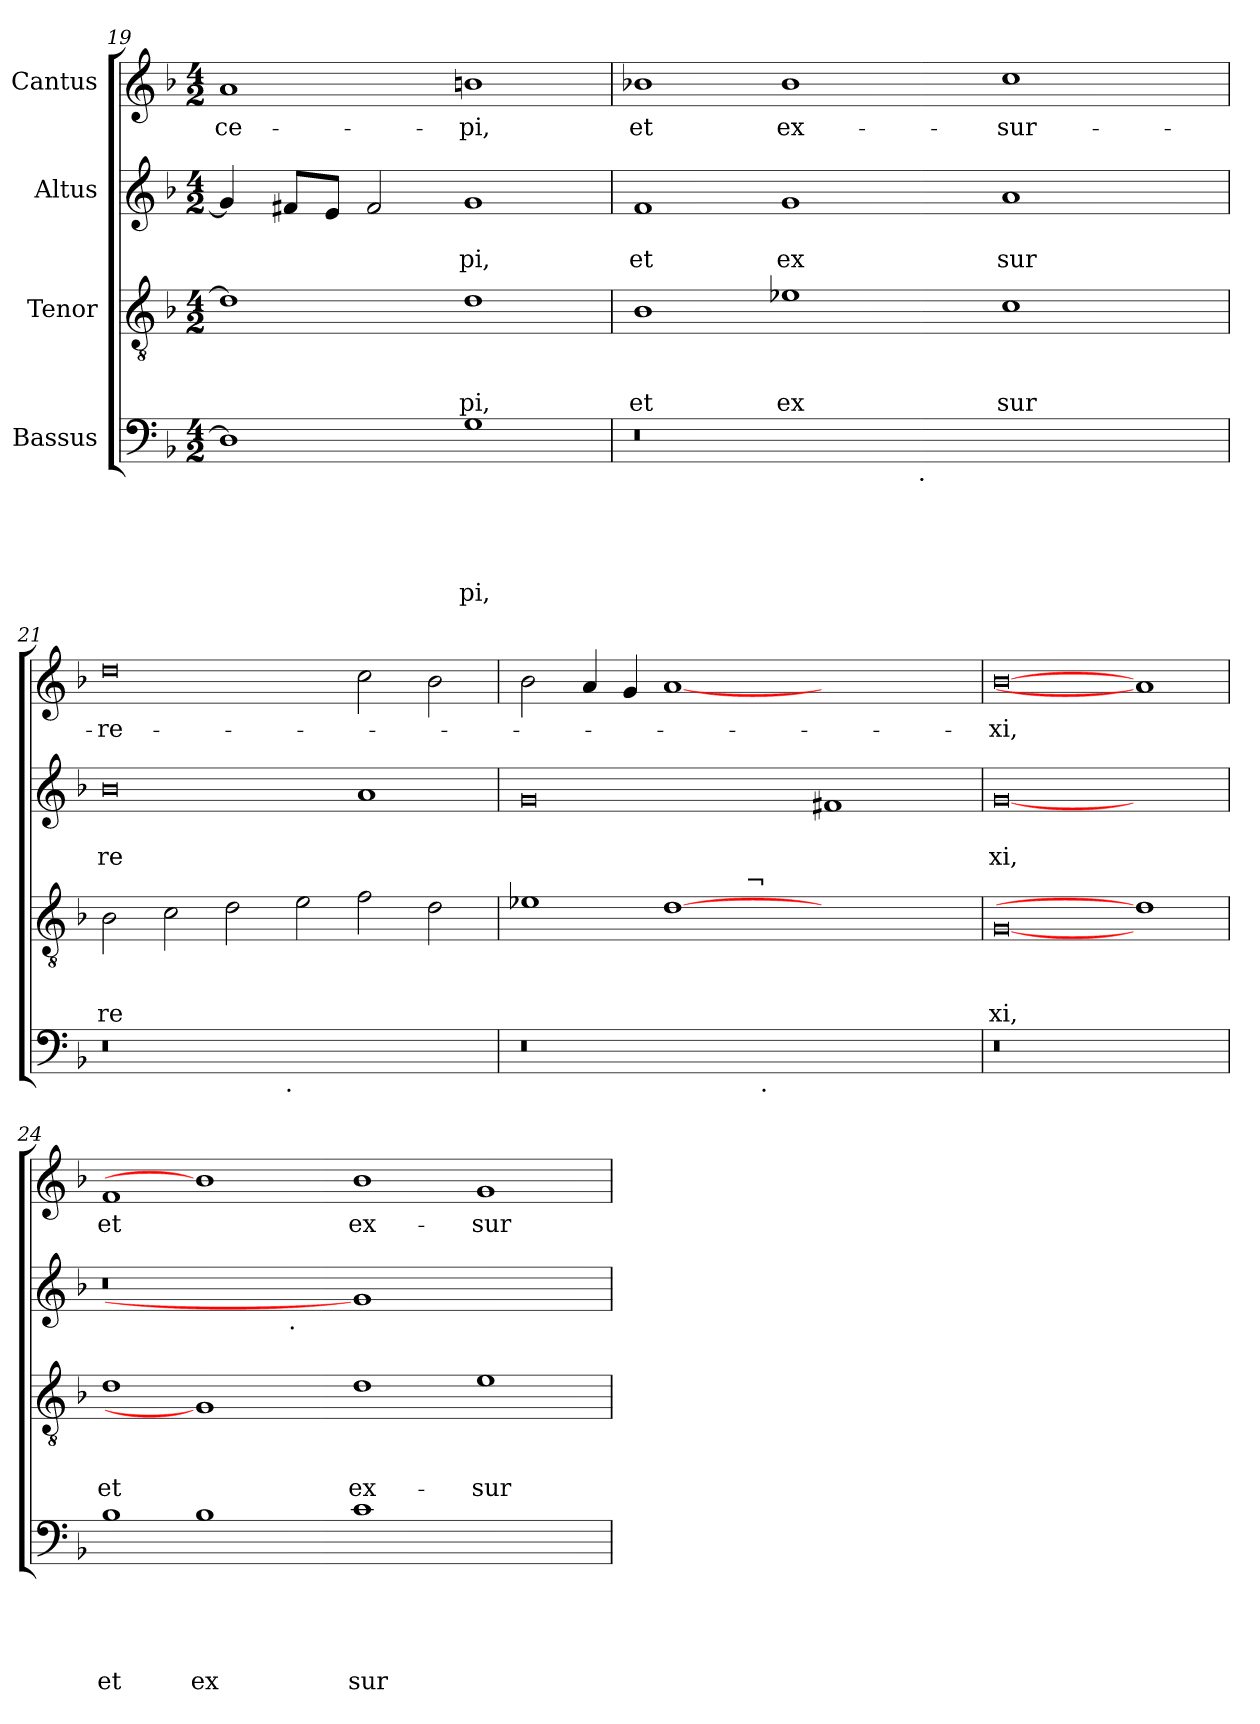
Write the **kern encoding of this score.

**kern	**text	**text	**text	**text	**text	**kern	**text	**text	**text	**kern	**text	**text	**kern	**text
*part4	*part4	*part4	*part4	*part4	*part4	*part3	*part3	*part3	*part3	*part2	*part2	*part2	*part1	*part1
*staff4	*staff4	*staff4	*staff4	*staff4	*staff4	*staff3	*staff3	*staff3	*staff3	*staff2	*staff2	*staff2	*staff1	*staff1
*I"Bassus	*	*	*	*	*	*I"Tenor	*	*	*	*I"Altus	*	*	*I"Cantus	*
*clefF4	*	*	*	*	*	*clefGv2	*	*	*	*clefG2	*	*	*clefG2	*
*k[b-]	*	*	*	*	*	*k[b-]	*	*	*	*k[b-]	*	*	*k[b-]	*
*F:	*	*	*	*	*	*F:	*	*	*	*F:	*	*	*F:	*
*M4/2	*	*	*	*	*	*M4/2	*	*	*	*M4/2	*	*	*M4/2	*
=19	=19	=19	=19	=19	=19	=19	=19	=19	=19	=19	=19	=19	=19	=19
!	!	!	!	!	!	!	!	!	!	!	!	!	!	!LO:LY:b
1D]	.	.	.	.	.	1d]	.	.	.	4g/]	.	.	1a	ce-
.	.	.	.	.	.	.	.	.	.	8f#X/L	.	.	.	.
.	.	.	.	.	.	.	.	.	.	8e/J	.	.	.	.
.	.	.	.	.	.	.	.	.	.	2f#/	.	.	.	.
!	!	!	!	!	!LO:LY:b	!	!	!	!LO:LY:b	!	!	!LO:LY:b	!	!LO:LY:b
1G	.	.	.	.	pi,	1d	.	.	pi,	1g	.	pi,	1bn	-pi,
=20	=20	=20	=20	=20	=20	=20	=20	=20	=20	=20	=20	=20	=20	=20
!	!	!	!	!	!	!	!	!	!LO:LY:b	!	!	!LO:LY:b	!	!LO:LY:b
*^	*	*	*	*	*	*	*	*	*	*	*	*	*	*
0r	1ryy	.	.	.	.	.	1B-	.	.	et	1f	.	et	1b-X	et
!	!	!	!	!	!	!	!	!	!	!LO:LY:b	!	!	!LO:LY:b	!	!LO:LY:b
.	2ryy	.	.	.	.	.	1e-X	.	.	ex	1g	.	ex	1b-	ex-
.	16..ryy	.	.	.	.	.	.	.	.	.	.	.	.	.	.
!	!LO:TX:b:t=.	!	!	!	!	!	!	!	!	!	!	!	!	!	!
.	1ryy	.	.	.	.	.	.	.	.	.	.	.	.	.	.
!	!	!	!	!	!	!	!	!	!	!LO:LY:b	!	!	!LO:LY:b	!	!LO:LY:b
1ryy	.	.	.	.	.	.	1c	.	.	sur	1a	.	sur	1cc	-sur-
.	4ryy	.	.	.	.	.	.	.	.	.	.	.	.	.	.
.	8ryy	.	.	.	.	.	.	.	.	.	.	.	.	.	.
.	64ryy	.	.	.	.	.	.	.	.	.	.	.	.	.	.
=21	=21	=21	=21	=21	=21	=21	=21	=21	=21	=21	=21	=21	=21	=21	=21
!	!	!	!	!	!	!	!	!	!	!LO:LY:b	!	!	!LO:LY:b	!	!LO:LY:b
0r	1ryy	.	.	.	.	.	2B-\	.	.	re	0b-	.	re	0dd	-re-
.	.	.	.	.	.	.	2c\	.	.	.	.	.	.	.	.
.	4...ryy	.	.	.	.	.	2d\	.	.	.	.	.	.	.	.
!	!LO:TX:b:t=.	!	!	!	!	!	!	!	!	!	!	!	!	!	!
.	1ryy	.	.	.	.	.	.	.	.	.	.	.	.	.	.
.	.	.	.	.	.	.	2e\	.	.	.	.	.	.	.	.
1ryy	.	.	.	.	.	.	2f\	.	.	.	1a	.	.	2cc\	.
.	2ryy	.	.	.	.	.	.	.	.	.	.	.	.	.	.
.	.	.	.	.	.	.	2d\	.	.	.	.	.	.	2b-\	.
.	32ryy	.	.	.	.	.	.	.	.	.	.	.	.	.	.
=22	=22	=22	=22	=22	=22	=22	=22	=22	=22	=22	=22	=22	=22	=22	=22
!	!	!	!	!	!	!	!LO:TX:a:t=¬	!	!	!	!	!	!	!	!
*	*	*	*	*	*	*	*^	*	*	*	*	*	*	*	*
0r	1ryy	.	.	.	.	.	1e-X	1ryy	.	.	.	0g	.	.	2b-\	.
.	.	.	.	.	.	.	.	.	.	.	.	.	.	.	4a/	.
.	.	.	.	.	.	.	.	.	.	.	.	.	.	.	4g/	.
.	4...ryy	.	.	.	.	.	[1d	4ryy	.	.	.	.	.	.	[1a	.
.	.	.	.	.	.	.	.	8ryy	.	.	.	.	.	.	.	.
.	.	.	.	.	.	.	.	32.ryy	.	.	.	.	.	.	.	.
!	!	!	!	!	!	!	!	!LO:TX:a:t=¬	!	!	!	!	!	!	!	!
.	.	.	.	.	.	.	.	1ryy	.	.	.	.	.	.	.	.
!	!LO:TX:b:t=.	!	!	!	!	!	!	!	!	!	!	!	!	!	!	!
.	1ryy	.	.	.	.	.	.	.	.	.	.	.	.	.	.	.
1ryy	.	.	.	.	.	.	1ryy	.	.	.	.	1f#X	.	.	1ryy	.
.	.	.	.	.	.	.	.	2ryy	.	.	.	.	.	.	.	.
.	2ryy	.	.	.	.	.	.	.	.	.	.	.	.	.	.	.
.	.	.	.	.	.	.	.	16ryy	.	.	.	.	.	.	.	.
.	32ryy	.	.	.	.	.	.	.	.	.	.	.	.	.	.	.
.	.	.	.	.	.	.	.	64ryy	.	.	.	.	.	.	.	.
=23	=23	=23	=23	=23	=23	=23	=23	=23	=23	=23	=23	=23	=23	=23	=23	=23
!	!	!	!	!	!	!	!	!	!	!	!LO:LY:b	!	!	!LO:LY:b	!	!LO:LY:b
*v	*v	*	*	*	*	*	*	*	*	*	*	*	*	*	*	*
*	*	*	*	*	*	*v	*v	*	*	*	*	*	*	*	*
0r	.	.	.	.	.	[0G	.	.	xi,	[0g	.	xi,	[0b-	-xi,
1ryy	.	.	.	.	.	1d]	.	.	.	1ryy	.	.	1a]	.
!!LO:LB:g=z
=24	=24	=24	=24	=24	=24	=24	=24	=24	=24	=24	=24	=24	=24	=24
!	!	!	!	!	!LO:LY:b	!	!	!	!LO:LY:b	!	!	!	!	!LO:LY:b
*	*	*	*	*	*	*	*	*	*	*^	*	*	*	*
1B-	.	.	.	.	et	1d	.	.	et	0r	1ryy	.	.	1f	et
!	!	!	!	!	!LO:LY:b	!	!	!	!	!	!	!	!	!	!
1B-	.	.	.	.	ex	1G]	.	.	.	.	4ryy	.	.	1b-]	.
.	.	.	.	.	.	.	.	.	.	.	8ryy	.	.	.	.
.	.	.	.	.	.	.	.	.	.	.	16ryy	.	.	.	.
.	.	.	.	.	.	.	.	.	.	.	64ryy	.	.	.	.
!	!	!	!	!	!	!	!	!	!	!	!LO:TX:b:t=.	!	!	!	!
.	.	.	.	.	.	.	.	.	.	.	1ryy	.	.	.	.
!	!	!	!	!	!LO:LY:b	!	!	!	!LO:LY:b	!	!	!	!	!	!LO:LY:b
1c	.	.	.	.	sur	1d	.	.	ex-	1g]	.	.	.	1b-	ex-
.	.	.	.	.	.	.	.	.	.	.	1ryy	.	.	.	.
!	!	!	!	!	!	!	!	!	!LO:LY:b	!	!	!	!	!	!LO:LY:b
1ryy	.	.	.	.	.	1e	.	.	-sur-	1ryy	.	.	.	1g	-sur-
.	.	.	.	.	.	.	.	.	.	.	2ryy	.	.	.	.
.	.	.	.	.	.	.	.	.	.	.	32.ryy	.	.	.	.
*	*	*	*	*	*	*	*	*	*	*v	*v	*	*	*	*
=	=	=	=	=	=	=	=	=	=	=	=	=	=	=
*-	*-	*-	*-	*-	*-	*-	*-	*-	*-	*-	*-	*-	*-	*-
